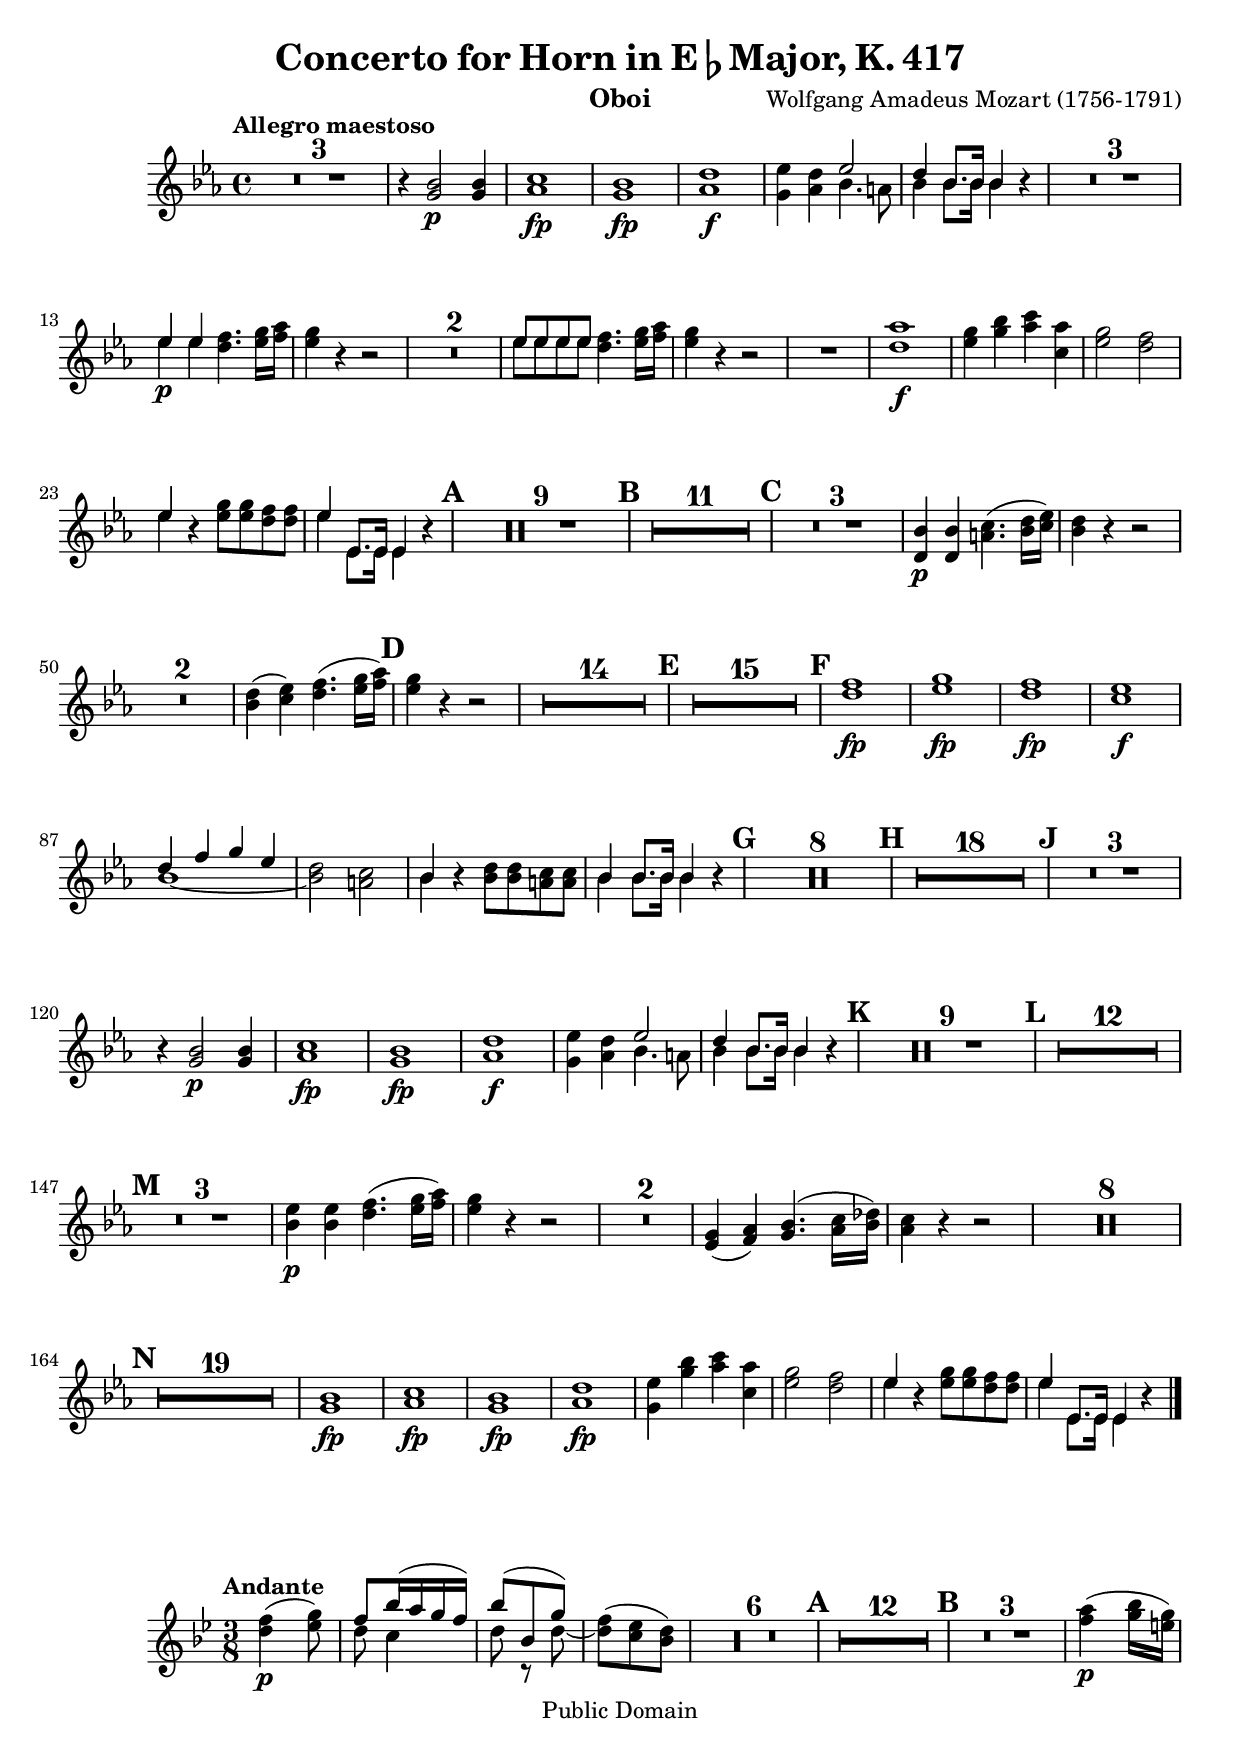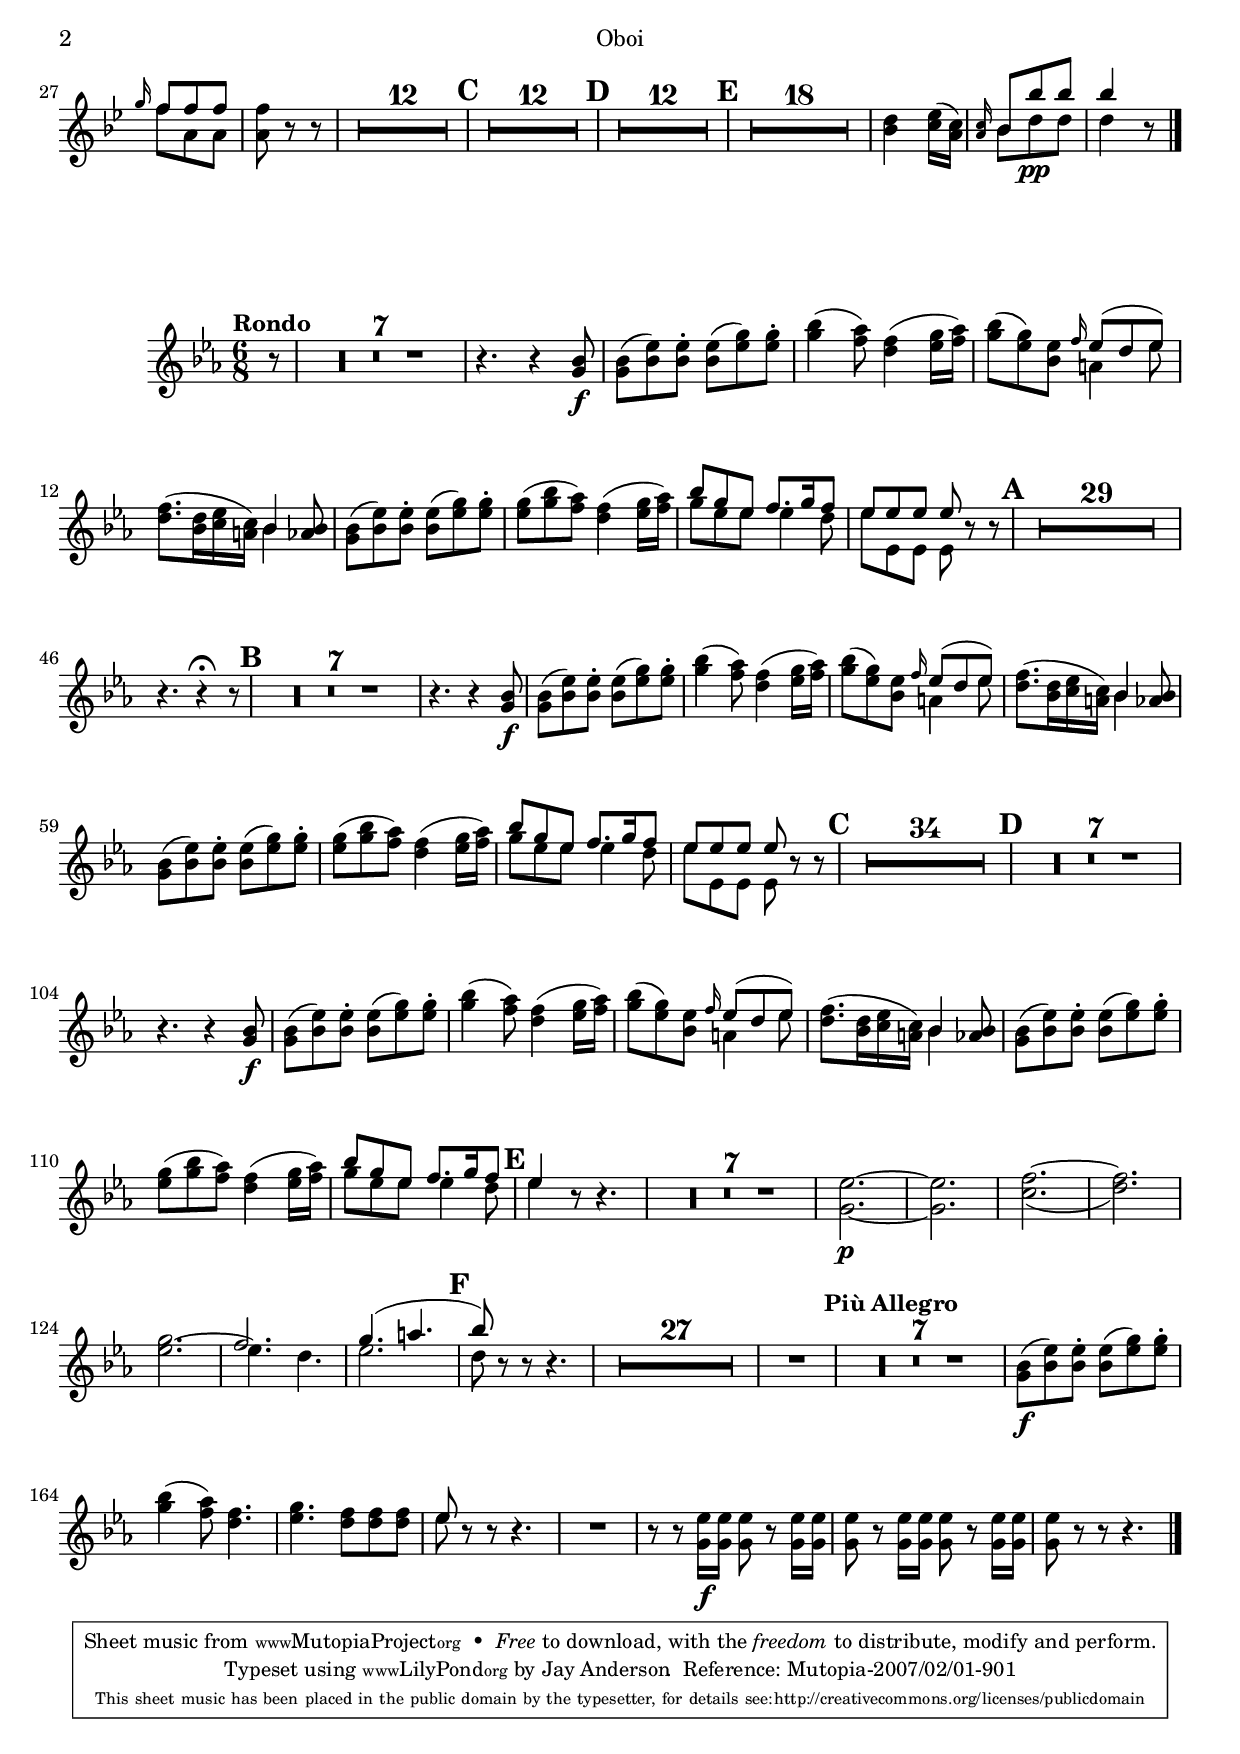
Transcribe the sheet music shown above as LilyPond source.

\version "2.13.10"

\include "defs.lyi"
\version "2.13.10"

oboesMvtI = \relative c''
{
  \key ees \major
  R1*3 |
  r4 <bes g>2\p <bes g>4 |
  <c aes>1\fp |
  <bes g>\fp |
  <d aes>\f |
  <ees g,>4 <d aes> << ees2 \\ {bes4. a8} >> |
  <<
    {d4 bes8. bes16 bes4}
    \\
    {bes4 bes8. bes16 bes4}
  >> r4 |
  R1*3 |
  << {ees4\p ees} \\ {ees ees} >> <f d>4. <g ees>16 <aes f> |
  <g ees>4 r r2 |
  R1*2 |
  << {ees8 ees ees ees} \\ {ees ees ees ees} >> <f d>4. <g ees>16 <aes f> |
  <g ees>4 r r2 |
  R1 |
  <aes d,>1\f |
  <g ees>4 <bes g> <c aes> <aes c,> |
  <g ees>2 <f d> |
  << ees4 \\ ees >> r <g ees>8 <g ees> <f d> <f d> |
  << {ees4 ees,8. ees16 ees4} \\ {ees'4 ees,8. ees16 ees4} >> r4 |

  %solo
  R1*23 |
  <bes' d,>4\p <bes d,> <c a>4.( <d bes>16 <ees c>) |
  <d bes>4 r r2 |
  R1*2 |
  <d bes>4( <ees c>) <f d>4.( <g ees>16 <aes f>) |
  <g ees>4 r r2 |
  R1*29 |

  %tutti
  <f d>1\fp |
  <g ees>1\fp |
  <f d>1\fp |
  <ees c>1\f |
  <<
    \new Voice {\voiceOne d4 f g ees}
    {\voiceTwo bes1~}
  >> \oneVoice |
  <d bes>2 <c a> |
  << bes4 \\ bes >> r <d bes>8 <d bes> <c a> <c a> |
  << {bes4 bes8. bes16 bes4} \\ {bes4 bes8. bes16 bes4} >> r4 |

  %solo
  R1*29 |
  r4 <bes g>2\p <bes g>4 |
  <c aes>1\fp |
  <bes g>\fp |
  <d aes>\f |
  <ees g,>4 <d aes> << ees2 \\ {bes4. a8} >> |
  <<
    {d4 bes8. bes16 bes4}
    \\
    {bes4 bes8. bes16 bes4}
  >> r4 |
  R1*24 |
  <ees bes>4\p <ees bes> <f d>4.( <g ees>16 <aes f>) |
  <g ees>4 r r2 |
  R1*2 |
  <g, ees>4( <aes f>) <bes g>4.( <c aes>16 <des bes>) |
  <c aes>4 r r2 |
  R1*27 |
  <bes g>1\fp |
  <c aes>\fp |
  <bes g>\fp |
  <d aes>\fp |
  <ees g,>4 <bes' g> <c aes> <aes c,> |
  <g ees>2 <f d> |
  << ees4 \\ ees >> r4 <g ees>8 <g ees> <f d> <f d> |
  << {ees4 ees,8. ees16 ees4} \\ {ees'4 ees,8. ees16 ees4} >> r4 |
}


\version "2.13.10"

\include "defs.lyi"

oboesMvtII = \relative c''
{
  \key bes \major
  <f d>4(\p <g ees>8) |
  <<
    \new Voice
    {
      \voiceOne
      f8 bes16( a g f) |
      bes8( bes, g') |
    }
    {
      \voiceTwo
      d8 c4 |
      d8 r d~ |
    }
  >> \oneVoice |
  <f d>8( <ees c> <d bes>) |
  R4.*21 |
  <a' f>4(\p <bes g>16 <g e>) |
  \grace g16
  <<
    \new Voice
    {
      \voiceOne
      f8 f f |
    }
    {
      \voiceTwo
      f8 a, a |
    }
  >> \oneVoice |
  <f' a,>8 r r |
  R4.*54 |
  <d bes>4 <ees c>16( <c a>) |
  \grace <c a>16
  <<
    \new Voice
    {
      \voiceOne
      bes8 bes' bes | bes4
    }
    {
      \voiceTwo
      bes,8 d\pp d | d4
    }
  >> \oneVoice r8 |
}


\version "2.13.10"

\include "defs.lyi"

oboesMvtIIIMain = \relative c''
{
  r4. r4 <bes g>8\f |
  <bes g>( <ees bes>) <ees bes>-. <ees bes>( <g ees>) <g ees>-. |
  <bes g>4( <aes f>8) <f d>4( <g ees>16 <aes f>) |
  <bes g>8( <g ees>) <ees bes> \grace f16 << {ees8( d ees)} \\ {a,4 ees'8} >> |
  %TODO: awkward tweak
  <f d>8.(
    \set stemLeftBeamCount = #1
    \set stemRightBeamCount = #2
    <d bes>16
    \set stemLeftBeamCount = #2
    <ees c> <c a>) << bes4 \\ bes >> <bes aes>8 |
  <bes g>( <ees bes>) <ees bes>-. <ees bes>( <g ees>) <g ees>-. |
  <g ees>( <bes g> <aes f>) <f d>4( <g ees>16 <aes f>) |
  <<
    {bes8 g ees f8. g16 f8}
    \\
    {g8 ees ees ees4 d8}
  >> |
}

oboesMvtIIIMainEnd = \relative c''
{
  <<
    {ees ees ees ees}
    \\
    {ees ees, ees ees}
  >> r8 r |
}

oboesMvtIII = \relative c''
{
  \key ees \major
  r8
  R2.*7 |
  \oboesMvtIIIMain
  \oboesMvtIIIMainEnd
  R2.*29 |
  r4. r4\fermata r8 |
  R2.*7 |
  \oboesMvtIIIMain
  \oboesMvtIIIMainEnd
  R2.*41 |
  \oboesMvtIIIMain
  << ees4 \\ ees >> r8 r4. |
  R2.*7 |
  <ees g,>2.~\p | <ees g,> |
  <f~ c>_( | <f d>) |
  <g ees>~ |
  <<
    \new Voice {\voiceOne f2.}
    {\voiceTwo ees4. d}
  >> \oneVoice
  <<
    {g4.( a | bes8)}
    \\
    {ees,2. | d8}
  >> r8 r r4. |
  R2.*35 |
  <bes g>8(\f <ees bes>) <ees bes>-. <ees bes>( <g ees>) <g ees>-. |
  <bes g>4( <aes f>8) <f d>4. |
  <g ees> <f d>8 <f d> <f d> |
  <<ees8 \\ ees>> r8 r r4. |
  R2. |
  r8 r <ees g,>16\f <ees g,> <ees g,>8
    \repeat unfold 3 {r <ees g,>16 <ees g,> <ees g,>8} r8 r r4. |
}



instrument = "Oboi"

\paper
{
  ragged-last-bottom = ##f
}

\book
{
  \include "Header.lyi"
  \score
  {
    \new Staff
    {
      \set Score.skipBars = ##t
      << \oboesMvtI \outlineMvtI >>
    }
  }
  \score
  {
    \new Staff
    {
      \set Score.skipBars = ##t
      << \oboesMvtII \outlineMvtII >>
    }
  }
  \score
  {
    \new Staff
    {
      \set Score.skipBars = ##t
      << \oboesMvtIII \outlineMvtIII >>
    }
  }
}

